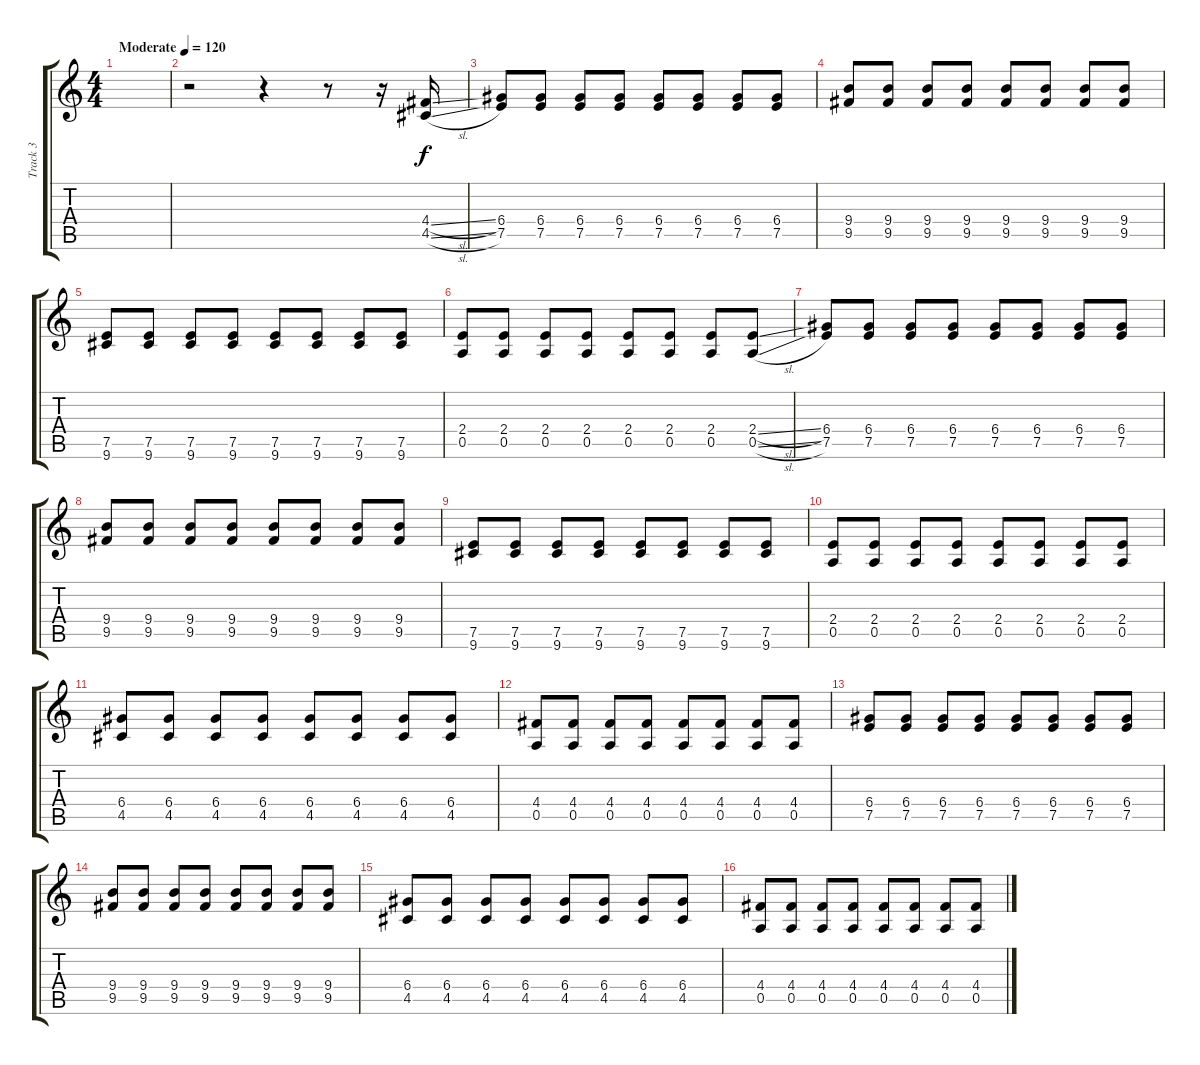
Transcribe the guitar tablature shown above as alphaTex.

\track ("Track 3" "Track 3") {instrument overdrivenguitar bank 255}
\staff {score tabs}
\tuning (E4 B3 G3 D3 A2 E2) {hide}
\ts (4 4)
\tempo (120 "Moderate")
\clef g2
\ks c
|
r.2 r.4 r.8 r.16 (4.4{sl} 4.5{sl}).16 |
(6.4 7.5).8 (6.4 7.5).8 (6.4 7.5).8 (6.4 7.5).8 (6.4 7.5).8 (6.4 7.5).8 (6.4 7.5).8 (6.4 7.5).8 |
(9.4 9.5).8 (9.4 9.5).8 (9.4 9.5).8 (9.4 9.5).8 (9.4 9.5).8 (9.4 9.5).8 (9.4 9.5).8 (9.4 9.5).8 |
(7.5 9.6).8 (7.5 9.6).8 (7.5 9.6).8 (7.5 9.6).8 (7.5 9.6).8 (7.5 9.6).8 (7.5 9.6).8 (7.5 9.6).8 |
(2.4 0.5).8 (2.4 0.5).8 (2.4 0.5).8 (2.4 0.5).8 (2.4 0.5).8 (2.4 0.5).8 (2.4 0.5).8 (2.4{sl} 0.5{sl}).8 |
(6.4 7.5).8 (6.4 7.5).8 (6.4 7.5).8 (6.4 7.5).8 (6.4 7.5).8 (6.4 7.5).8 (6.4 7.5).8 (6.4 7.5).8 |
(9.4 9.5).8 (9.4 9.5).8 (9.4 9.5).8 (9.4 9.5).8 (9.4 9.5).8 (9.4 9.5).8 (9.4 9.5).8 (9.4 9.5).8 |
(7.5 9.6).8 (7.5 9.6).8 (7.5 9.6).8 (7.5 9.6).8 (7.5 9.6).8 (7.5 9.6).8 (7.5 9.6).8 (7.5 9.6).8 |
(2.4 0.5).8 (2.4 0.5).8 (2.4 0.5).8 (2.4 0.5).8 (2.4 0.5).8 (2.4 0.5).8 (2.4 0.5).8 (2.4 0.5).8 |
(6.4 4.5).8 (6.4 4.5).8 (6.4 4.5).8 (6.4 4.5).8 (6.4 4.5).8 (6.4 4.5).8 (6.4 4.5).8 (6.4 4.5).8 |
(4.4 0.5).8 (4.4 0.5).8 (4.4 0.5).8 (4.4 0.5).8 (4.4 0.5).8 (4.4 0.5).8 (4.4 0.5).8 (4.4 0.5).8 |
(6.4 7.5).8 (6.4 7.5).8 (6.4 7.5).8 (6.4 7.5).8 (6.4 7.5).8 (6.4 7.5).8 (6.4 7.5).8 (6.4 7.5).8 |
(9.4 9.5).8 (9.4 9.5).8 (9.4 9.5).8 (9.4 9.5).8 (9.4 9.5).8 (9.4 9.5).8 (9.4 9.5).8 (9.4 9.5).8 |
(6.4 4.5).8 (6.4 4.5).8 (6.4 4.5).8 (6.4 4.5).8 (6.4 4.5).8 (6.4 4.5).8 (6.4 4.5).8 (6.4 4.5).8 |
(4.4 0.5).8 (4.4 0.5).8 (4.4 0.5).8 (4.4 0.5).8 (4.4 0.5).8 (4.4 0.5).8 (4.4 0.5).8 (4.4 0.5).8
